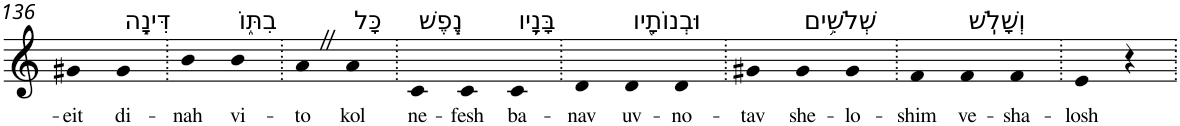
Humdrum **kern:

**kern	**text
*part1	*part1
*staff1	*staff1
*I"Piano	*
*I'Pno	*
!!LO:PB:g=z
*clefG2	*
*k[]	*
=136	=136
!	!LO:LY:b
4g#X	-eit
!LO:TX:a:t=דִּינָ֣ה	!
!	!LO:LY:b
4g#	di-
=137.	=137.
!	!LO:LY:b
4b	-nah
!LO:TX:a:t=בִתּ֑וֹ	!
!	!LO:LY:b
4b	vi-
=138.	=138.
!	!LO:LY:b
4aZ	-to
!LO:TX:a:t=כָּל	!
!	!LO:LY:b
4a	kol
=139.	=139.
!LO:TX:a:t=נֶ֧פֶשׁ	!
!	!LO:LY:b
4c	ne-
!	!LO:LY:b
4c	-fesh
!LO:TX:a:t=בָּנָ֛יו	!
!	!LO:LY:b
4c	ba-
=140.	=140.
!	!LO:LY:b
4d	-nav
!LO:TX:a:t=וּבְנוֹתָ֖יו	!
!	!LO:LY:b
4d	uv-
!	!LO:LY:b
4d	-no-
=141.	=141.
!	!LO:LY:b
4g#X	-tav
!LO:TX:a:t=שְׁלֹשִׁ֥ים	!
!	!LO:LY:b
4g#	she-
!	!LO:LY:b
4g#	-lo-
=142.	=142.
!	!LO:LY:b
4f	-shim
!LO:TX:a:t=וְשָׁלֹֽשׁ	!
!	!LO:LY:b
4f	ve-
!	!LO:LY:b
4f	-sha-
=143.	=143.
!	!LO:LY:b
4e	-losh
4r	.
=.	=.
*-	*-
